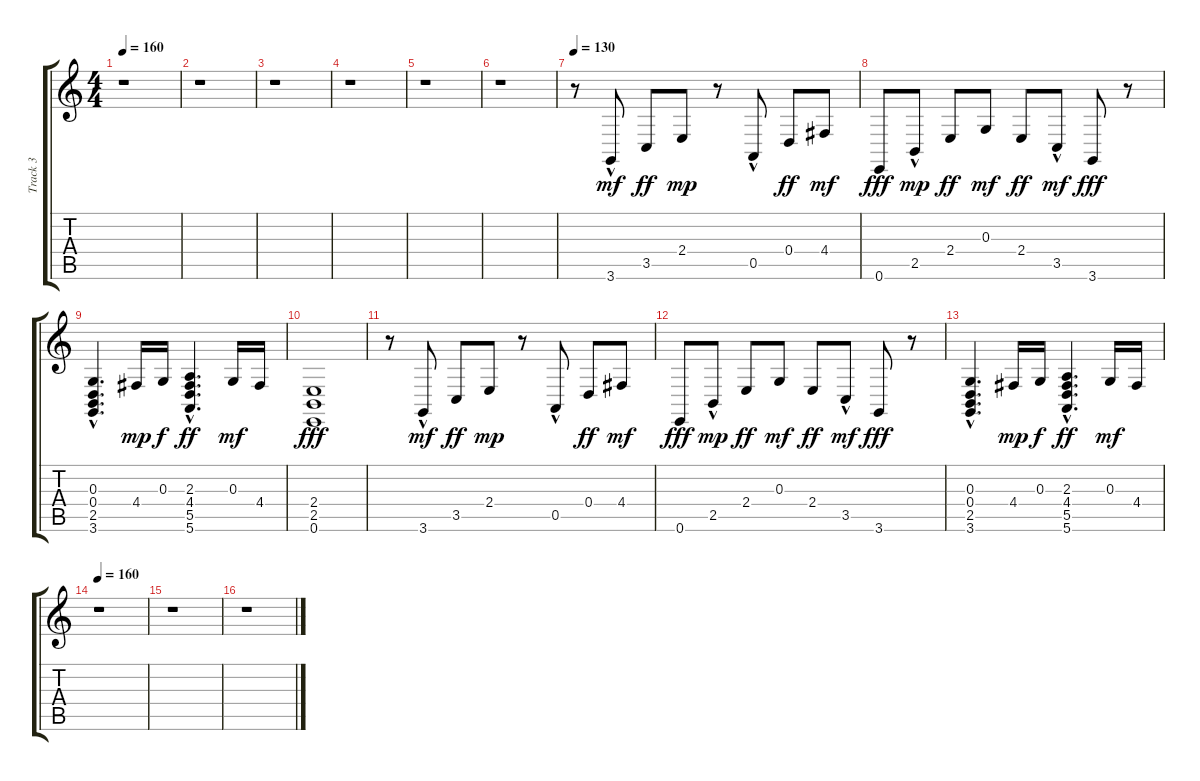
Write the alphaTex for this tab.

\track ("Track 3" "Track 3") {instrument brightacousticpiano}
\staff {score tabs}
\tuning (E4 B3 G3 D3 A2 E2) {hide}
\ts (4 4)
\tempo 160
\clef g2
\ks c
r.1{dy mf} |
r.1 |
r.1 |
r.1 |
r.1 |
r.1 |
\tempo 130
r.8 3.6{hac}.8 3.5.8{dy ff} 2.4.8{dy mp} r.8 0.5{hac}.8 0.4.8{dy ff} 4.4.8{dy mf} |
0.6.8{dy fff} 2.5{hac}.8{dy mp} 2.4.8{dy ff} 0.3.8{dy mf} 2.4.8{dy ff} 3.5{hac}.8{dy mf} 3.6.8{dy fff} r.8 |
(0.3{hac} 0.4{hac} 2.5{hac} 3.6{hac}).4{d} 4.4.16{dy mp} 0.3.16{dy f} (2.3{hac} 4.4{hac} 5.5{hac} 5.6{hac}).4{d dy ff} 0.3.16{dy mf} 4.4.16 |
(2.4 2.5 0.6).1{dy fff} |
r.8 3.6{hac}.8{dy mf} 3.5.8{dy ff} 2.4.8{dy mp} r.8 0.5{hac}.8 0.4.8{dy ff} 4.4.8{dy mf} |
0.6.8{dy fff} 2.5{hac}.8{dy mp} 2.4.8{dy ff} 0.3.8{dy mf} 2.4.8{dy ff} 3.5{hac}.8{dy mf} 3.6.8{dy fff} r.8 |
(0.3{hac} 0.4{hac} 2.5{hac} 3.6{hac}).4{d} 4.4.16{dy mp} 0.3.16{dy f} (2.3{hac} 4.4{hac} 5.5{hac} 5.6{hac}).4{d dy ff} 0.3.16{dy mf} 4.4.16 |
\tempo 160
r.1 |
r.1 |
r.1
